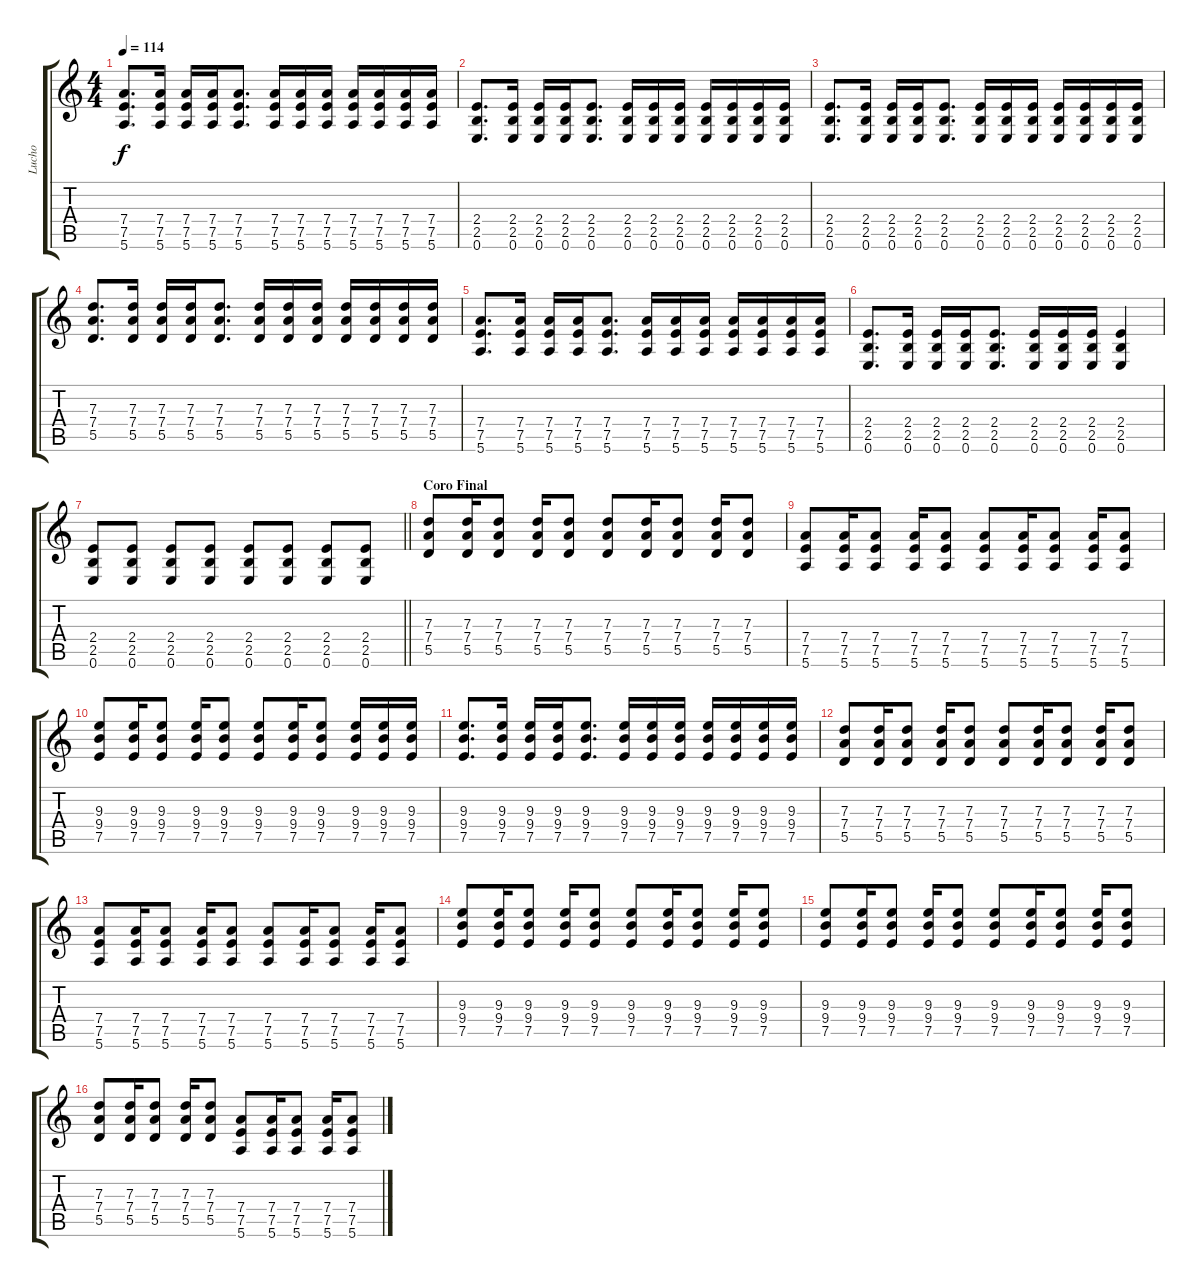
\track ("Lucho" "Lucho") {instrument distortionguitar}
\staff {score tabs}
\tuning (E4 B3 G3 D3 A2 E2) {hide}
\ts (4 4)
\tempo 114
\clef g2
\ks c
(7.4 7.5 5.6).8{d dy f} (7.4 7.5 5.6).16 (7.4 7.5 5.6).16 (7.4 7.5 5.6).16 (7.4 7.5 5.6).8{d} (7.4 7.5 5.6).16 (7.4 7.5 5.6).16 (7.4 7.5 5.6).16 (7.4 7.5 5.6).16 (7.4 7.5 5.6).16 (7.4 7.5 5.6).16 (7.4 7.5 5.6).16 |
(2.4 2.5 0.6).8{d} (2.4 2.5 0.6).16 (2.4 2.5 0.6).16 (2.4 2.5 0.6).16 (2.4 2.5 0.6).8{d} (2.4 2.5 0.6).16 (2.4 2.5 0.6).16 (2.4 2.5 0.6).16 (2.4 2.5 0.6).16 (2.4 2.5 0.6).16 (2.4 2.5 0.6).16 (2.4 2.5 0.6).16 |
(2.4 2.5 0.6).8{d} (2.4 2.5 0.6).16 (2.4 2.5 0.6).16 (2.4 2.5 0.6).16 (2.4 2.5 0.6).8{d} (2.4 2.5 0.6).16 (2.4 2.5 0.6).16 (2.4 2.5 0.6).16 (2.4 2.5 0.6).16 (2.4 2.5 0.6).16 (2.4 2.5 0.6).16 (2.4 2.5 0.6).16 |
(7.3 7.4 5.5).8{d} (7.3 7.4 5.5).16 (7.3 7.4 5.5).16 (7.3 7.4 5.5).16 (7.3 7.4 5.5).8{d} (7.3 7.4 5.5).16 (7.3 7.4 5.5).16 (7.3 7.4 5.5).16 (7.3 7.4 5.5).16 (7.3 7.4 5.5).16 (7.3 7.4 5.5).16 (7.3 7.4 5.5).16 |
(7.4 7.5 5.6).8{d} (7.4 7.5 5.6).16 (7.4 7.5 5.6).16 (7.4 7.5 5.6).16 (7.4 7.5 5.6).8{d} (7.4 7.5 5.6).16 (7.4 7.5 5.6).16 (7.4 7.5 5.6).16 (7.4 7.5 5.6).16 (7.4 7.5 5.6).16 (7.4 7.5 5.6).16 (7.4 7.5 5.6).16 |
(2.4 2.5 0.6).8{d} (2.4 2.5 0.6).16 (2.4 2.5 0.6).16 (2.4 2.5 0.6).16 (2.4 2.5 0.6).8{d} (2.4 2.5 0.6).16 (2.4 2.5 0.6).16 (2.4 2.5 0.6).16 (2.4 2.5 0.6).4 |
\barLineRight lightlight
(2.4 2.5 0.6).8 (2.4 2.5 0.6).8 (2.4 2.5 0.6).8 (2.4 2.5 0.6).8 (2.4 2.5 0.6).8 (2.4 2.5 0.6).8 (2.4 2.5 0.6).8 (2.4 2.5 0.6).8 |
\section ("" "Coro Final")
(7.3 7.4 5.5).8 (7.3 7.4 5.5).16 (7.3 7.4 5.5).8 (7.3 7.4 5.5).16 (7.3 7.4 5.5).8 (7.3 7.4 5.5).8 (7.3 7.4 5.5).16 (7.3 7.4 5.5).8 (7.3 7.4 5.5).16 (7.3 7.4 5.5).8 |
(7.4 7.5 5.6).8 (7.4 7.5 5.6).16 (7.4 7.5 5.6).8 (7.4 7.5 5.6).16 (7.4 7.5 5.6).8 (7.4 7.5 5.6).8 (7.4 7.5 5.6).16 (7.4 7.5 5.6).8 (7.4 7.5 5.6).16 (7.4 7.5 5.6).8 |
(9.3 9.4 7.5).8 (9.3 9.4 7.5).16 (9.3 9.4 7.5).8 (9.3 9.4 7.5).16 (9.3 9.4 7.5).8 (9.3 9.4 7.5).8 (9.3 9.4 7.5).16 (9.3 9.4 7.5).8 (9.3 9.4 7.5).16 (9.3 9.4 7.5).16 (9.3 9.4 7.5).16 |
(9.3 9.4 7.5).8{d} (9.3 9.4 7.5).16 (9.3 9.4 7.5).16 (9.3 9.4 7.5).16 (9.3 9.4 7.5).8{d} (9.3 9.4 7.5).16 (9.3 9.4 7.5).16 (9.3 9.4 7.5).16 (9.3 9.4 7.5).16 (9.3 9.4 7.5).16 (9.3 9.4 7.5).16 (9.3 9.4 7.5).16 |
(7.3 7.4 5.5).8 (7.3 7.4 5.5).16 (7.3 7.4 5.5).8 (7.3 7.4 5.5).16 (7.3 7.4 5.5).8 (7.3 7.4 5.5).8 (7.3 7.4 5.5).16 (7.3 7.4 5.5).8 (7.3 7.4 5.5).16 (7.3 7.4 5.5).8 |
(7.4 7.5 5.6).8 (7.4 7.5 5.6).16 (7.4 7.5 5.6).8 (7.4 7.5 5.6).16 (7.4 7.5 5.6).8 (7.4 7.5 5.6).8 (7.4 7.5 5.6).16 (7.4 7.5 5.6).8 (7.4 7.5 5.6).16 (7.4 7.5 5.6).8 |
(9.3 9.4 7.5).8 (9.3 9.4 7.5).16 (9.3 9.4 7.5).8 (9.3 9.4 7.5).16 (9.3 9.4 7.5).8 (9.3 9.4 7.5).8 (9.3 9.4 7.5).16 (9.3 9.4 7.5).8 (9.3 9.4 7.5).16 (9.3 9.4 7.5).8 |
(9.3 9.4 7.5).8 (9.3 9.4 7.5).16 (9.3 9.4 7.5).8 (9.3 9.4 7.5).16 (9.3 9.4 7.5).8 (9.3 9.4 7.5).8 (9.3 9.4 7.5).16 (9.3 9.4 7.5).8 (9.3 9.4 7.5).16 (9.3 9.4 7.5).8 |
(7.3 7.4 5.5).8 (7.3 7.4 5.5).16 (7.3 7.4 5.5).8 (7.3 7.4 5.5).16 (7.3 7.4 5.5).8 (7.4 7.5 5.6).8 (7.4 7.5 5.6).16 (7.4 7.5 5.6).8 (7.4 7.5 5.6).16 (7.4 7.5 5.6).8
